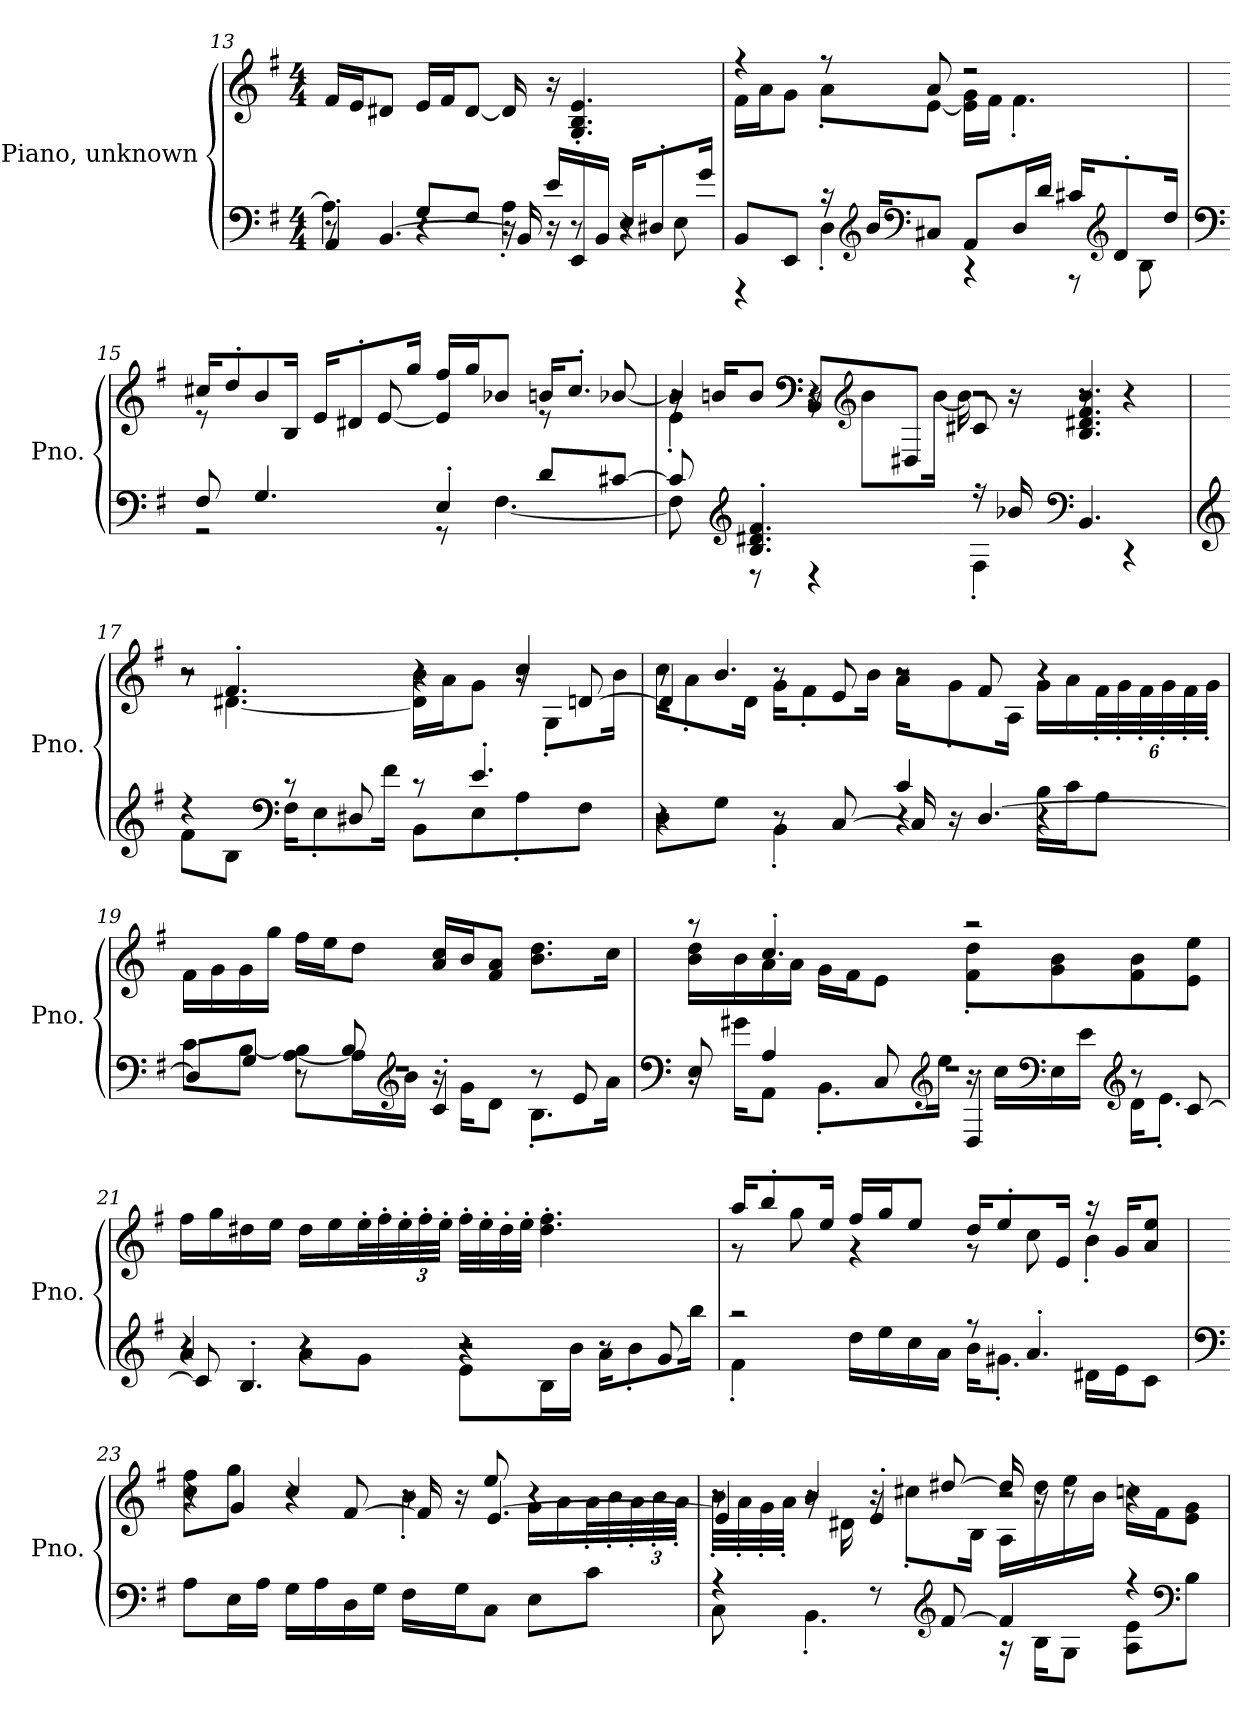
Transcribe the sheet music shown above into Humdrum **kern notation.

**kern	**kern
*part1	*part1
*staff2	*staff1
*I"Piano, unknown	*
*I'Pno.	*
!!LO:PB:g=z
*clefF4	*clefG2
*k[f#]	*k[f#]
*M4/4	*M4/4
=13	=13
*^	*
*	*^	*
4AA'/	4A\]	8r	16f#/LL
.	.	.	16e/J
.	.	[4.BB/	8d#X/J
8G/L	4r	.	16e/LL
.	.	.	16f#/J
8F#/J	.	.	[8d#/J
16r	4A'\	16BB/]	16d#/]
16e/LL	.	16r	16r
16EE/	.	8r	4.G/' 4.B/' 4.e/'
16BB/JJ	.	.	.
16E/KL	8r	4r	.
8D#X'/	.	.	.
.	8E\	.	.
16g/Jk	.	.	.
*	*v	*v	*
=14	=14	=14
*	*	*^
8BB/L	4r	4r	16f#\LL
.	.	.	16a\J
8EE/J	.	.	8g\J
16r	4D'\	8r	8a'\L
*clefG2	*	*	*
16b/KL	.	.	.
*clefF4	*	*	*
8C#X/J	.	8a/	[8e\J
8AA/L	4r	2r	16e\] 16g\LL
.	.	.	16f#\JJ
16D/L	.	.	4.f#'\
16d/JJ	.	.	.
16c#X/KL	8r	.	.
*clefG2	*	*	*
8d'/	.	.	.
.	8B\	.	.
16dd/Jk	.	.	.
!!LO:LB:g=z	!!
=15	=15	=15	=15
*clefF4	*	*	*
8F#/	2r	16cc#X/KL	8r
.	.	8dd'/	.
4.G/	.	.	4b/
.	.	16B/Jk	.
.	.	16e/KL	.
.	.	8d#X'/	.
.	.	.	[8e/
.	.	16gg/Jk	.
4E'/	8r	16ff#/LL	4e/]
.	.	16gg/J	.
.	[4.F#\	8b-X/J	.
8d/L	.	16bn/KL	8r
.	.	8.cc#'/J	.
[8c#X/J	.	.	[8b-X/
=16	=16	=16	=16
*	*	*	*^
8c#/]	8F#\]	16r	4e'\	4b-/]
.	.	16bn/KL	.	.
*clefG2	*	*	*	*
4.B/' 4.d#X/' 4.f#/'	8r	8b/J	.	.
*	*	*clefF4	*	*
.	4r	4r	16r	8BB/L
*	*	*clefG2	*	*
.	.	.	8b\L	.
.	.	.	.	8D#X/J
.	.	.	[16b\Jk	.
16r	4F#'\	8c#X/	16b\]	2r
16b-X/	.	.	16r	.
*clefF4	*	*	*	*
4.BB/	.	4.B/ 4.d#X/ 4.f#/ 4.b/	8r	.
.	4r	.	4r	.
!!LO:LB:g=z	!!	!!
=17	=17	=17	=17	=17
*clefG2	*	*	*	*
4r	8f#\L	8r	8r	2r
.	8B\J	4.f#'/	[4.d#X\	.
*clefF4	*	*	*	*
8r	16F#\KL	.	.	.
.	8E'\	.	.	.
8D#X/	.	.	.	.
.	16f#\Jk	.	.	.
8r	8BB\L	4r	16d#\] 16b\LL	4r
.	.	.	16a\J	.
4.e'/	8E\	.	8g\J	.
.	8A'\	4cc/	16r	8r
.	.	.	8G'\L	.
.	8F#\J	.	.	[8dn/
.	.	.	16b\Jk	.
=18	=18	=18	=18	=18
*	*^	*	*	*
2r	8D\L	4r	8r	16cc\KL	4d/]
.	.	.	.	8a'\	.
.	8G\J	.	4.b/	.	.
.	.	.	.	16d\Jk	.
.	4BB'\	8r	.	16g\KL	8r
.	.	.	.	8f#'\	.
.	.	[8C/	.	.	8e/
.	.	.	.	16b\Jk	.
4c/	4r	16C/]	2r	16a\KL	8r
.	.	16r	.	8g'\	.
.	.	[4.D/	.	.	8f#/
.	.	.	.	16A\Jk	.
4r	16B\LL	.	.	16g\LL	4r
.	16c\J	.	.	16a\	.
*	*	*	*	*Xbrackettup	*
.	8A\J	.	.	48f#'\L	.
.	.	.	.	48g'\	.
.	.	.	.	48f#'\	.
.	.	.	.	48g'\	.
.	.	.	.	48f#'\	.
.	.	.	.	48g'\JJJ	.
*	*	*	*v	*v	*v
!!LO:LB:g=z
=19	=19	=19	=19
1r	8c\L	8D/L]	16f#\LL
.	.	.	16g\
.	[8B\J	8G/J	16g\
.	.	.	16gg\JJ
.	[8A\ 8B\]L	8r	16ff#\LL
.	.	.	16ee\J
.	16A\L]	8B/	8dd\J
*clefG2	*	*	*
.	16b\JJ	.	.
.	16r	4c'/	16a/ 16cc/LL
.	16g\KL	.	16b/J
.	8d\J	.	8f#/ 8a/J
.	8.B'\L	8r	8.b\ 8.dd\L
.	.	8e/	.
.	16a\Jk	.	16cc\Jk
=20	=20	=20	=20
*clefF4	*	*	*
*	*	*	*^
1r	16r	8E/	8r	16b\ 16dd\LL
.	16g#X\KL	.	.	16b\
.	8AA\J	4A/	4.cc'/	16a\
.	.	.	.	16a\JJ
.	8.BB'\L	.	.	16g\LL
.	.	.	.	16f#\J
.	.	8C/	.	8e\J
*clefG2	*	*	*	*
.	16ee\Jk	.	.	.
.	16r	4D'/	2r	8f#\' 8dd\'L
.	16cc\LL	.	.	.
*clefF4	*	*	*	*
.	16E\	.	.	8g\ 8b\
.	16e\JJ	.	.	.
*clefG2	*	*	*	*
.	16d\KL	8r	.	8f#\ 8b\
.	8.e'\J	.	.	.
.	.	[8c/	.	8e\ 8ee\J
*	*	*	*v	*v
!!LO:LB:g=z
=21	=21	=21	=21
4a/	4r	8c/]	16ff#\LL
.	.	.	16gg\
.	.	4.B'/	16dd#X\
.	.	.	16ee\JJ
4r	8a\L	.	16dd#\LL
.	.	.	16ee\
.	8g\J	.	32ee'\L
.	.	.	32ff#'\
.	.	.	48ee'\
.	.	.	48ff#'\
.	.	.	48ee'\JJJ
4r	8e\L	2r	32ff#'\LLL
.	.	.	32ee'\
.	.	.	32dd#'\
.	.	.	32ee'\JJJ
.	16B\L	.	4.dd#\' 4.ff#\'
.	16b\JJ	.	.
8r	16a\KL	.	.
.	8b'\	.	.
8g/	.	.	.
.	16bb\Jk	.	.
*	*v	*v	*
=22	=22	=22
*	*	*^
2r	4f#'\	16aa/KL	8r
.	.	8bb'/	.
.	.	.	8gg\
.	.	16ee/Jk	.
.	16dd\LL	16ff#/LL	4r
.	16ee\	16gg/J	.
.	16cc\	8ee/J	.
.	16a\JJ	.	.
8r	16b\KL	16dd/KL	8r
.	8.g#X'\J	8ee'/	.
4.a'/	.	.	8cc\
.	.	16e/Jk	.
.	16d#X\LL	16r	4b'\
.	16e\J	16g/KL	.
.	8c\J	8a/ 8ee/J	.
*v	*v	*	*
*	*v	*v
!!LO:LB:g=z
=23	=23
*clefF4	*
*	*^
*	*	*^
8A\L	4r	8cc\ 8ff#\L	8r
16E\L	.	8gg\J	4g/
16A\JJ	.	.	.
16G\LL	4cc/	4r	.
16A\	.	.	.
16D\	.	.	[8f#/
16G\JJ	.	.	.
16F#\LL	8r	4b'\	16f#/]
16G\J	.	.	16r
8C\J	8ee/	.	[4.e/
8E\L	4r	16g\LL	.
.	.	16a\	.
8c\J	.	32a'\L	.
.	.	32b'\	.
.	.	48a'\	.
.	.	48b'\	.
.	.	48a'\JJJ	.
=24	=24	=24	=24
*^	*	*	*
4r	8C\	8r	32b'\LLL	4e/]
.	.	.	32a'\	.
.	.	.	32g'\	.
.	.	.	32a'\JJJ	.
.	4.BB'\	4b/	16r	.
.	.	.	16d#X\	.
8r	.	.	16r	4e'/
.	.	.	8cc#X'\L	.
*clefG2	*	*	*	*
[8f#/	.	[8dd#X/	.	.
.	.	.	16B\Jk	.
4f#/]	16r	16dd#/]	16A\LL	2r
.	16B\KL	16r	16dd#\	.
.	8G\J	8r	16ee\	.
.	.	.	16b\JJ	.
4r	8A\ 8e\L	4r	16ccn\LL	.
.	.	.	16f#\J	.
*clefF4	*	*	*	*
.	8B\J	.	8e\ 8g\J	.
*v	*v	*	*	*
*	*v	*v	*v
=	=
*-	*-
